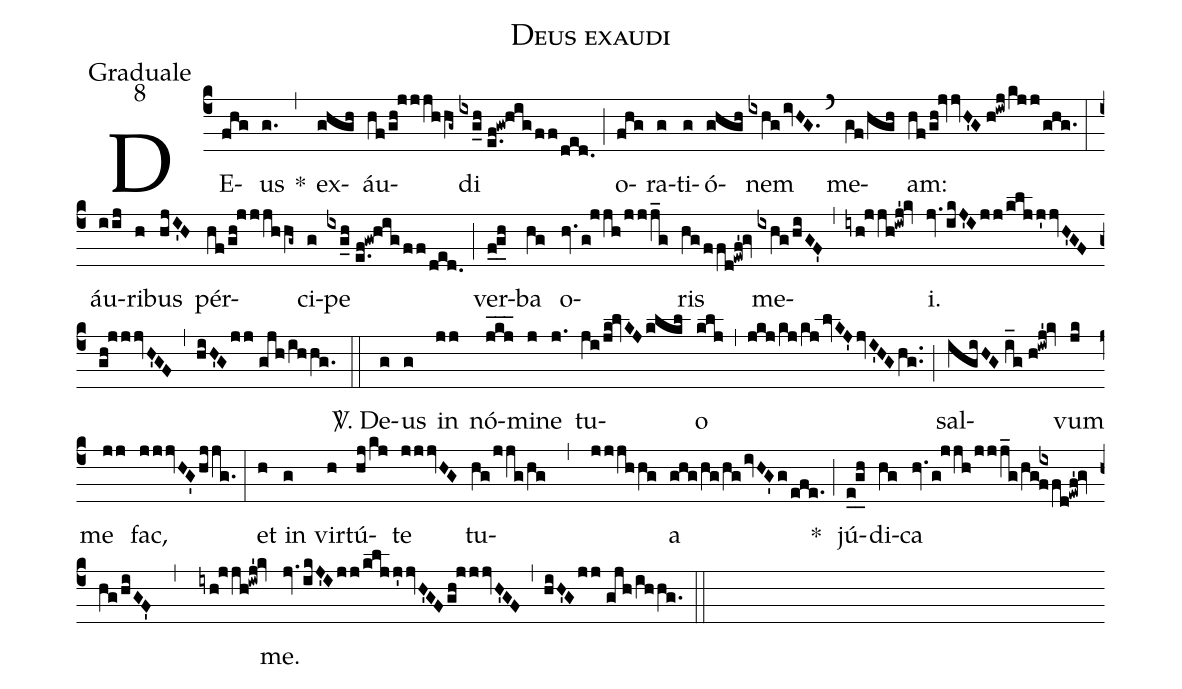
name:Deus exaudi;
office-part:Graduale;
mode:8;
%%
(c4) DE(fhg)us(g.) *(,) ex(ghgh)áu(hf/gh!jjjhhg~)di(ixg_h//e.f!gw!hig/ff/ded.) (;) o(fhg)ra(g)ti(g)ó(ghgh)nem(ixhg/ivHG.) (`) me(gf/hgh)am:(hf/gh!jvvH'G//h!iwj/kjj/ghg.) (:)
áu(iij)ri(h)bus(hjI'H) pér(hf/gh!jjjhhg~)ci(g)pe(ixg_h//e.f!gw!hig/ff/ded.) (;) ver(f_0!g_h)ba(hg) o(hv.g!jjh/jjj_g)ris(hg/ffd!ewf'!gv) me(ixhg/hiGF',iyh!jjh!iwj'!kv)i.(jv.ikJ'Ijj/kljj'jvH'GFgh!jjjvH'GF) (,) (hiH'Gjj//gjh/ihhg.) (::)
<sp>V/</sp>. De(g)us(g) in(jj) nó(jkj___)mi(j)ne(j.) tu(ji/jk!lvKJklkl)o(klj) (,) (jkj/kj/kj/lvKJ'jvI'HGhg..) (;) sal(igiHG//i_g//h!iwj'!kv)vum(jk) me(jj) fac,(jjjvHG'hjjg.) (:)
et(h) in(g) vir(h)tú(hj/kj)te(jjjvHG) tu(hg/jjg/hg , jjjhhg)a(ghg/hg/hgivHG'g/efe.) *(;) jú(e_0!g_h)di(hg)ca(hv.g!jjh/jjj_g/hg/{ix}ffd!ewf'!gv//hg/hiGF' , iyh!jjh!iwj'!kv) me.(jv.ikJ'Ijj/kljj'jvH'GFgh!jjjvH'GF) (,) (hiH'Gjj//gjh/ihhg.) (::)
